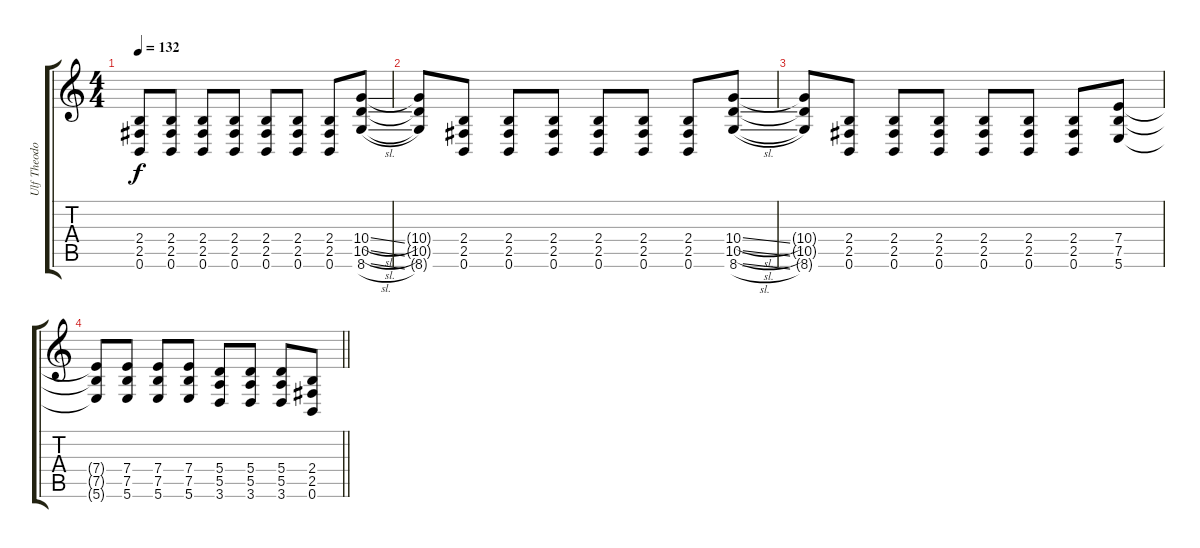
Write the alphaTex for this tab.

\track ("Ulf Theodor Schwadorf (Rhythm Guitar)" "Ulf Theodo") {instrument distortionguitar}
\staff {score tabs}
\tuning (B3 Gb3 D3 A2 E2 B1) {hide}
\ts (4 4)
\tempo 132
\clef g2
\ks c
(2.4{t} 2.5{t} 0.6{t}).8{dy f} (2.4 2.5 0.6).8 (2.4 2.5 0.6).8 (2.4 2.5 0.6).8 (2.4 2.5 0.6).8 (2.4 2.5 0.6).8 (2.4 2.5 0.6).8 (10.4{sl} 10.5{sl} 8.6{sl}).8 |
(10.4{t} 10.5{t} 8.6{t}).8 (2.4 2.5 0.6).8 (2.4 2.5 0.6).8 (2.4 2.5 0.6).8 (2.4 2.5 0.6).8 (2.4 2.5 0.6).8 (2.4 2.5 0.6).8 (10.4{sl} 10.5{sl} 8.6{sl}).8 |
(10.4{t} 10.5{t} 8.6{t}).8 (2.4 2.5 0.6).8 (2.4 2.5 0.6).8 (2.4 2.5 0.6).8 (2.4 2.5 0.6).8 (2.4 2.5 0.6).8 (2.4 2.5 0.6).8 (7.4 7.5 5.6).8 |
\barLineRight lightlight
(7.4{t} 7.5{t} 5.6{t}).8 (7.4 7.5 5.6).8 (7.4 7.5 5.6).8 (7.4 7.5 5.6).8 (5.4 5.5 3.6).8 (5.4 5.5 3.6).8 (5.4 5.5 3.6).8 (2.4 2.5 0.6).8
